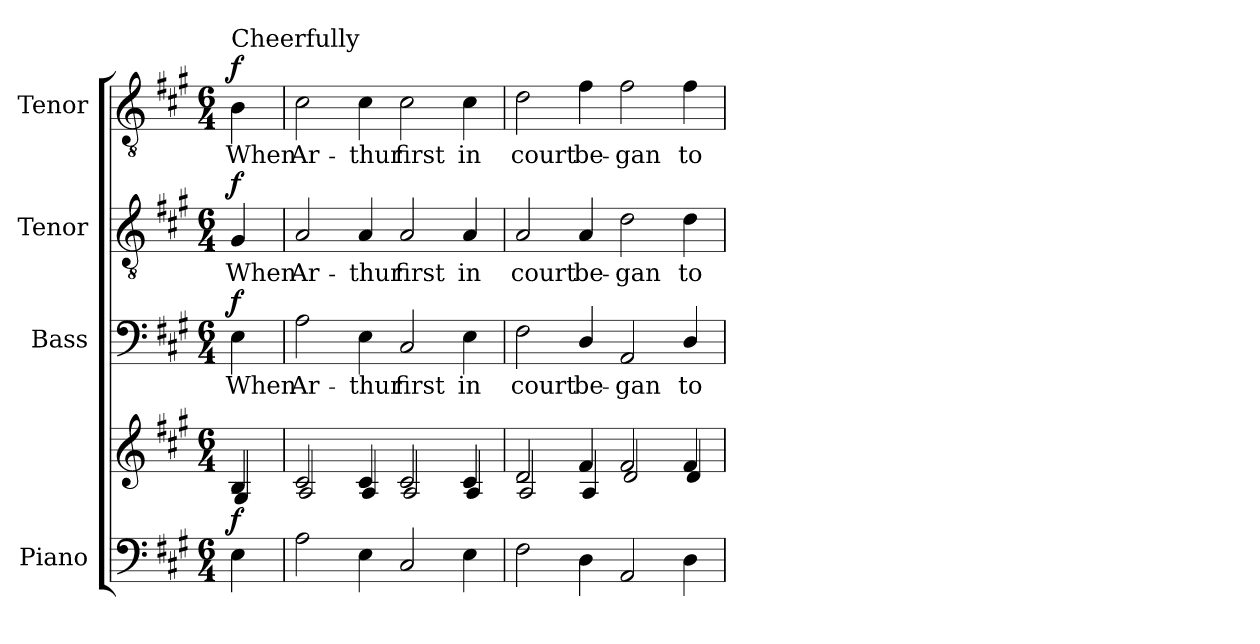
**kern	**kern	**dynam	**kern	**text	**dynam	**kern	**text	**dynam	**kern	**text	**dynam
*part4	*part4	*part4	*part3	*part3	*part3	*part2	*part2	*part2	*part1	*part1	*part1
*staff5	*staff4	*staff4/5	*staff3	*staff3	*staff3	*staff2	*staff2	*staff2	*staff1	*staff1	*staff1
*I"Piano	*	*	*I"Bass	*	*	*I"Tenor	*	*	*I"Tenor	*	*
*I'Pno.	*	*	*I'B.	*	*	*I'T.	*	*	*I'T.	*	*
!!LO:PB:g=z
*clefF4	*clefG2	*	*clefF4	*	*	*clefGv2	*	*	*clefGv2	*	*
*	*	*	*	*	*	*ITrd7c12	*	*	*ITrd7c12	*	*
*k[f#c#g#]	*k[f#c#g#]	*	*k[f#c#g#]	*	*	*k[f#c#g#]	*	*	*k[f#c#g#]	*	*
*A:	*A:	*	*A:	*	*	*A:	*	*	*A:	*	*
*M6/4	*M6/4	*	*M6/4	*	*	*M6/4	*	*	*M6/4	*	*
*MM240	*MM240	*	*MM240	*	*	*MM240	*	*	*MM240	*	*
=1	=1	=1	=1	=1	=1	=1	=1	=1	=1	=1	=1
*	*^	*	*	*	*	*	*	*	*	*	*
!	!	!	!	!	!LO:LY:b:color=#000000	!	!	!	!	!	!	!
!	!	!	!	!	!	!	!	!LO:LY:b:color=#000000	!	!	!	!
!	!	!	!	!	!	!	!	!	!	!LO:TX:a:t=Cheerfully	!	!
!	!	!	!	!	!	!	!	!	!	!	!LO:LY:b:color=#000000	!
4Ei\	4Bi/	4G#i/	f	4Ei\	When	f	4GG#i/	When	f	4BBi\	When	f
=2	=2	=2	=2	=2	=2	=2	=2	=2	=2	=2	=2	=2
!	!	!	!	!	!LO:LY:b:color=#000000	!	!	!	!	!	!	!
!	!	!	!	!	!	!	!	!LO:LY:b:color=#000000	!	!	!	!
!	!	!	!	!	!	!	!	!	!	!	!LO:LY:b:color=#000000	!
2Ai\	2c#i/	2Ai/	.	2Ai\	Ar-	.	2AAi/	Ar-	.	2C#i\	Ar-	.
!	!	!	!	!	!LO:LY:b:color=#000000	!	!	!	!	!	!	!
!	!	!	!	!	!	!	!	!LO:LY:b:color=#000000	!	!	!	!
!	!	!	!	!	!	!	!	!	!	!	!LO:LY:b:color=#000000	!
4Ei\	4c#i/	4Ai/	.	4Ei\	-thur	.	4AAi/	-thur	.	4C#i\	-thur	.
!	!	!	!	!	!LO:LY:b:color=#000000	!	!	!	!	!	!	!
!	!	!	!	!	!	!	!	!LO:LY:b:color=#000000	!	!	!	!
!	!	!	!	!	!	!	!	!	!	!	!LO:LY:b:color=#000000	!
2C#i/	2c#i/	2Ai/	.	2C#i/	first	.	2AAi/	first	.	2C#i\	first	.
!	!	!	!	!	!LO:LY:b:color=#000000	!	!	!	!	!	!	!
!	!	!	!	!	!	!	!	!LO:LY:b:color=#000000	!	!	!	!
!	!	!	!	!	!	!	!	!	!	!	!LO:LY:b:color=#000000	!
4Ei\	4c#i/	4Ai/	.	4Ei\	in	.	4AAi/	in	.	4C#i\	in	.
=3	=3	=3	=3	=3	=3	=3	=3	=3	=3	=3	=3	=3
!	!	!	!	!	!LO:LY:b:color=#000000	!	!	!	!	!	!	!
!	!	!	!	!	!	!	!	!LO:LY:b:color=#000000	!	!	!	!
!	!	!	!	!	!	!	!	!	!	!	!LO:LY:b:color=#000000	!
2F#i\	2di/	2Ai/	.	2F#i\	court	.	2AAi/	court	.	2Di\	court	.
!	!	!	!	!	!LO:LY:b:color=#000000	!	!	!	!	!	!	!
!	!	!	!	!	!	!	!	!LO:LY:b:color=#000000	!	!	!	!
!	!	!	!	!	!	!	!	!	!	!	!LO:LY:b:color=#000000	!
4Di\	4f#i/	4Ai/	.	4Di/	be-	.	4AAi/	be-	.	4F#i\	be-	.
!	!	!	!	!	!LO:LY:b:color=#000000	!	!	!	!	!	!	!
!	!	!	!	!	!	!	!	!LO:LY:b:color=#000000	!	!	!	!
!	!	!	!	!	!	!	!	!	!	!	!LO:LY:b:color=#000000	!
2AAi/	2f#i/	2di/	.	2AAi/	-gan	.	2Di\	-gan	.	2F#i\	-gan	.
!	!	!	!	!	!LO:LY:b:color=#000000	!	!	!	!	!	!	!
!	!	!	!	!	!	!	!	!LO:LY:b:color=#000000	!	!	!	!
!	!	!	!	!	!	!	!	!	!	!	!LO:LY:b:color=#000000	!
4Di\	4f#i/	4di/	.	4Di/	to	.	4Di\	to	.	4F#i\	to	.
*	*v	*v	*	*	*	*	*	*	*	*	*	*
=	=	=	=	=	=	=	=	=	=	=	=
*-	*-	*-	*-	*-	*-	*-	*-	*-	*-	*-	*-
